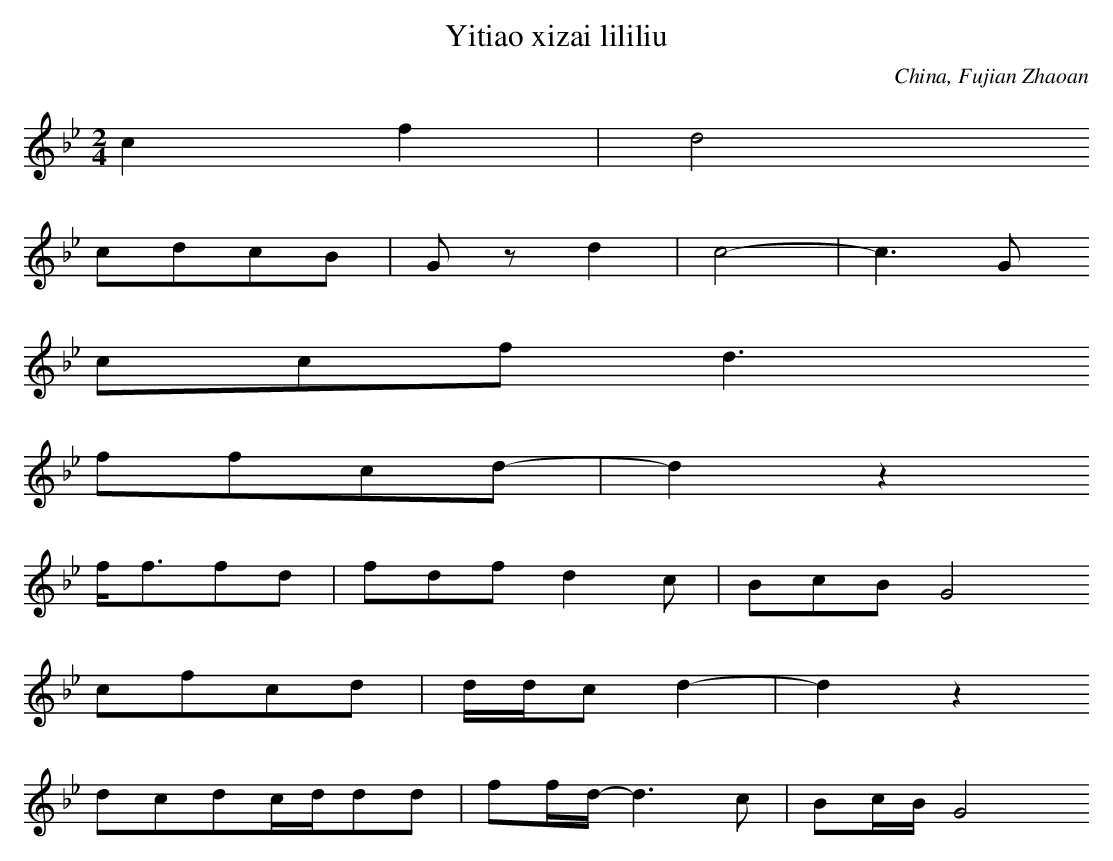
X:1
T: Yitiao xizai lililiu
O: China, Fujian Zhaoan
M: 2/4
L: 1/16
K: Bb
c4f4 | d8
c2d2c2B2 | G2z2d4 | c8- | c6G2
c2c2f2d6
f2f2c2d2- | d4z4
ff3f2d2 | f2d2f2d4c2 | B2c2B2G8
c2f2c2d2 | ddc2d4- | d4z4
d2c2d2cdd2d2 | f2fd-d6c2 | B2cBG8
